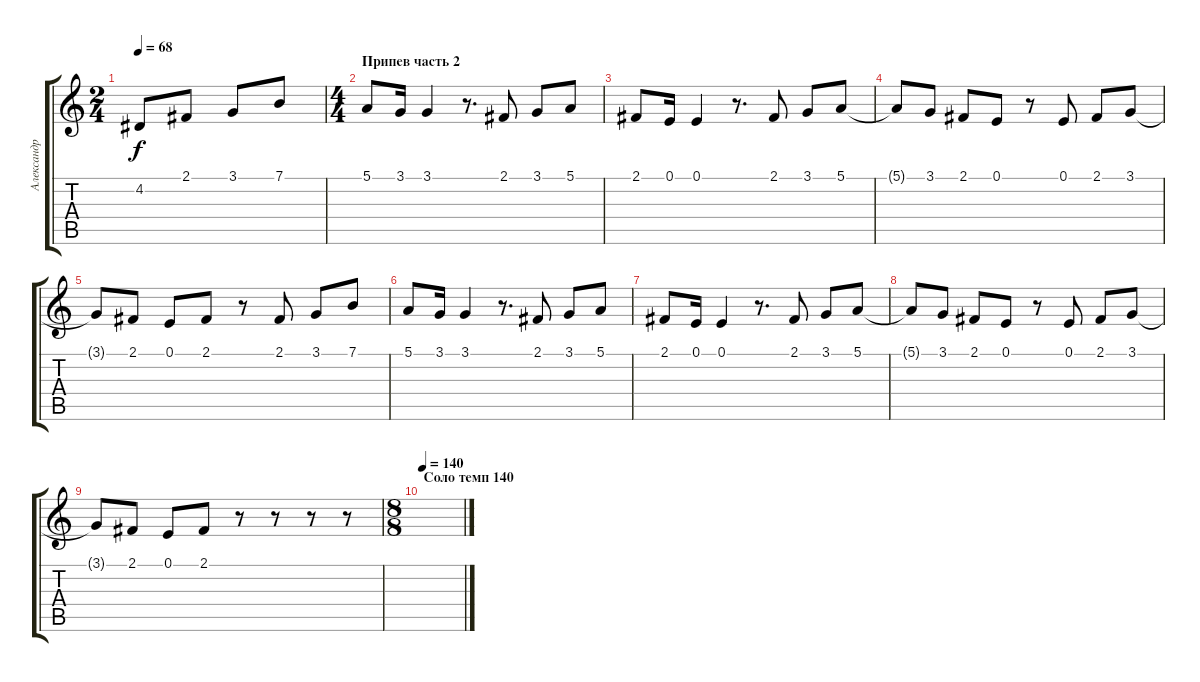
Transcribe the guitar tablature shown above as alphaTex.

\track ("Александр Булгаков" "Александр ") {instrument flute}
\staff {score tabs}
\tuning (E4 B3 G3 D3 A2 E2) {hide}
\ts (2 4)
\tempo 68
\clef g2
\ks c
4.2{t}.8{dy f} 2.1.8 3.1.8 7.1.8 |
\ts (4 4)
\section ("" "Припев часть 2")
5.1.8 3.1.16 3.1.4 r.8{d} 2.1.8 3.1.8 5.1.8 |
2.1.8 0.1.16 0.1.4 r.8{d} 2.1.8 3.1.8 5.1.8 |
5.1{t}.8 3.1.8 2.1.8 0.1.8 r.8 0.1.8 2.1.8 3.1.8 |
3.1{t}.8 2.1.8 0.1.8 2.1.8 r.8 2.1.8 3.1.8 7.1.8 |
5.1.8 3.1.16 3.1.4 r.8{d} 2.1.8 3.1.8 5.1.8 |
2.1.8 0.1.16 0.1.4 r.8{d} 2.1.8 3.1.8 5.1.8 |
5.1{t}.8 3.1.8 2.1.8 0.1.8 r.8 0.1.8 2.1.8 3.1.8 |
3.1{t}.8 2.1.8 0.1.8 2.1.8 r.8 r.8 r.8 r.8 |
\ts (8 8)
\section ("" "Соло темп 140")
\tempo 140
